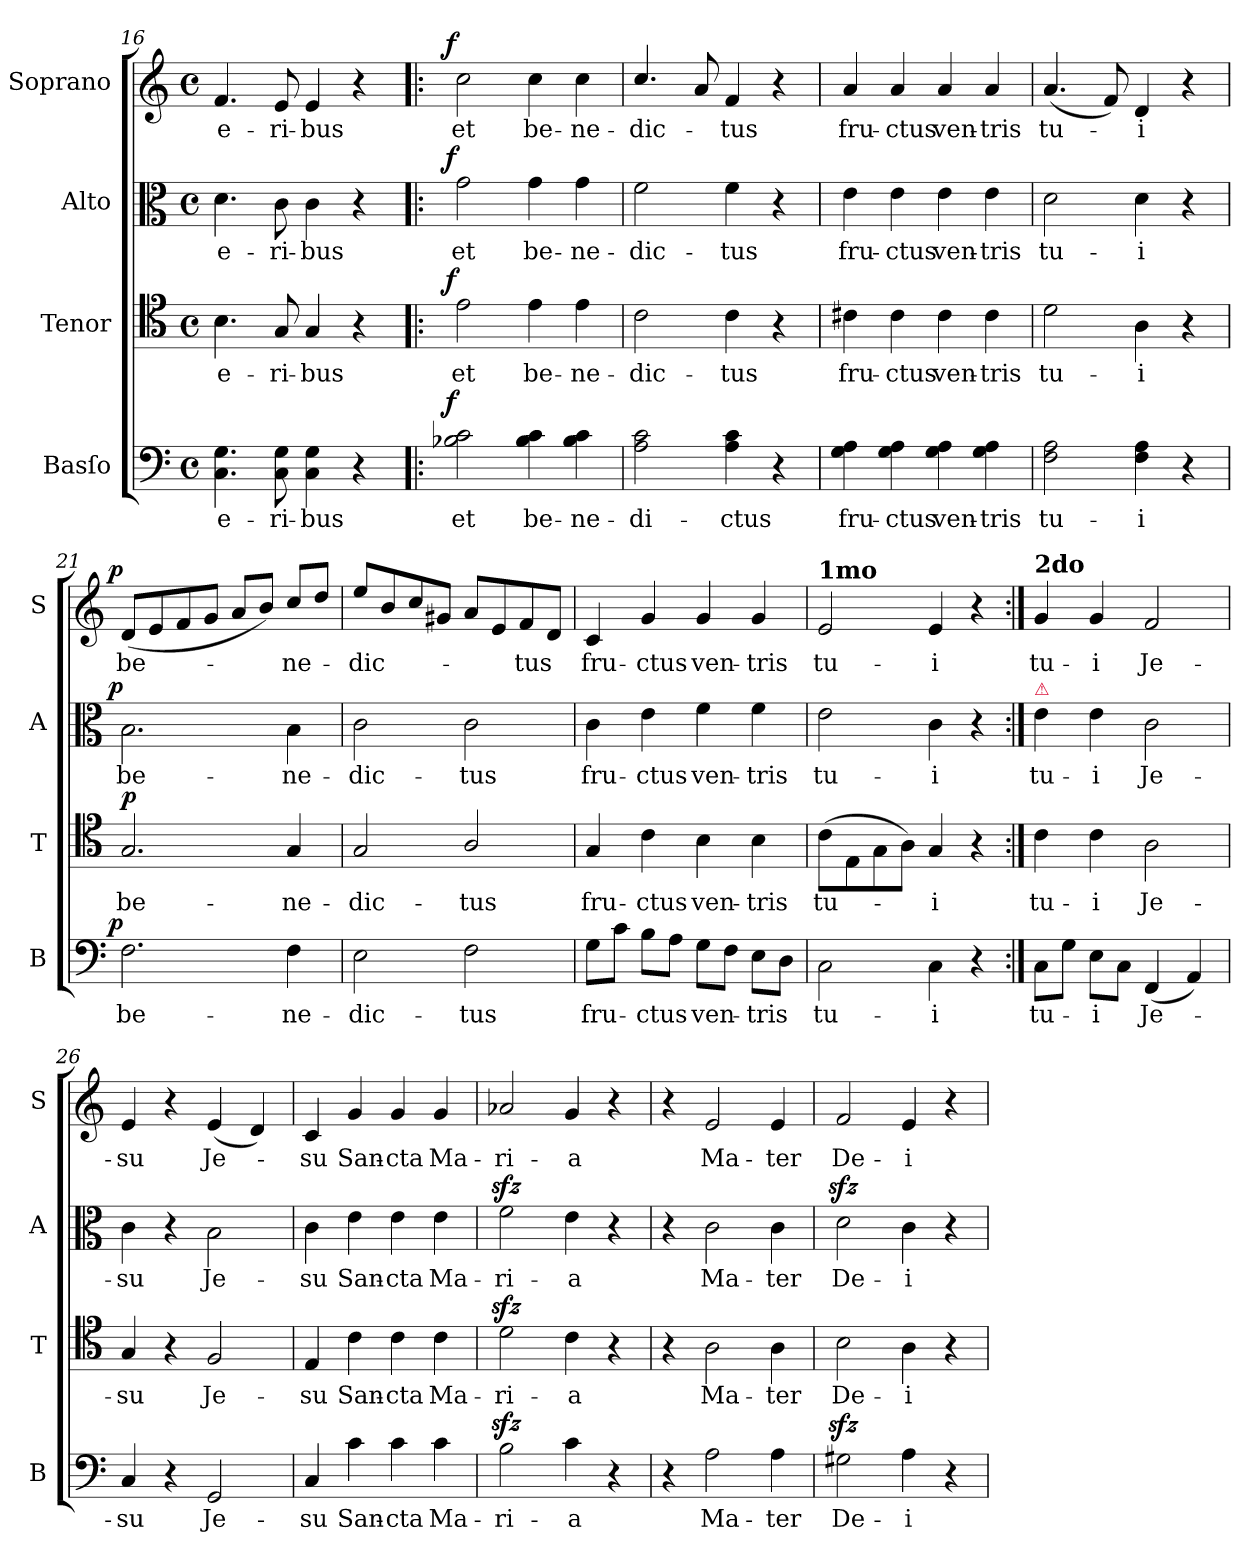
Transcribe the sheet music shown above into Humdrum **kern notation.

**kern	**text	**dynam	**kern	**text	**dynam	**kern	**text	**dynam	**kern	**text	**dynam
*part4	*part4	*part4	*part3	*part3	*part3	*part2	*part2	*part2	*part1	*part1	*part1
*staff4	*staff4	*staff4	*staff3	*staff3	*staff3	*staff2	*staff2	*staff2	*staff1	*staff1	*staff1
*I"Basſo	*	*	*I"Tenor	*	*	*I"Alto	*	*	*I"Soprano	*	*
*I'B	*	*	*I'T	*	*	*I'A	*	*	*I'S	*	*
*clefF4	*	*	*clefC4	*	*	*clefC3	*	*	*clefG2	*	*
*k[]	*	*	*k[]	*	*	*k[]	*	*	*k[]	*	*
*C:	*	*	*C:	*	*	*C:	*	*	*C:	*	*
*M4/4	*	*	*M4/4	*	*	*M4/4	*	*	*M4/4	*	*
*met(c)	*	*	*met(c)	*	*	*met(c)	*	*	*met(c)	*	*
=16	=16	=16	=16	=16	=16	=16	=16	=16	=16	=16	=16
4.C\ 4.G\	-e-	.	4.B\	-e-	.	4.d\	-e-	.	4.f/	-e-	.
8C\ 8G\	-ri-	.	8G/	-ri-	.	8c\	-ri-	.	8e/	-ri-	.
4C\ 4G\	-bus	.	4G/	-bus	.	4c\	-bus	.	4e/	-bus	.
4r	.	.	4r	.	.	4r	.	.	4r	.	.
=17!|:	=17!|:	=17!|:	=17!|:	=17!|:	=17!|:	=17!|:	=17!|:	=17!|:	=17!|:	=17!|:	=17!|:
!	!	!LO:DY:b:rj	!	!	!LO:DY:b:rj	!	!	!LO:DY:b:rj	!	!	!LO:DY:b:rj
2B-X\ 2c\	et	f	2e\	et	f	2g\	et	f	2cc\	et	f
4B-\ 4c\	be-	.	4e\	be-	.	4g\	be-	.	4cc\	be-	.
4B-\ 4c\	-ne-	.	4e\	-ne-	.	4g\	-ne-	.	4cc\	-ne-	.
=18	=18	=18	=18	=18	=18	=18	=18	=18	=18	=18	=18
2A\ 2c\	-di-	.	2c\	-dic-	.	2f\	-dic-	.	4.cc/	-dic-	.
.	.	.	.	.	.	.	.	.	8a/	.	.
4A\ 4c\	-ctus	.	4c\	-tus	.	4f\	-tus	.	4f/	-tus	.
4r	.	.	4r	.	.	4r	.	.	4r	.	.
=19	=19	=19	=19	=19	=19	=19	=19	=19	=19	=19	=19
4G\ 4A\	fru-	.	4c#X\	fru-	.	4e\	fru-	.	4a/	fru-	.
4G\ 4A\	-ctus	.	4c#\	-ctus	.	4e\	-ctus	.	4a/	-ctus	.
4G\ 4A\	ven-	.	4c#\	ven-	.	4e\	ven-	.	4a/	ven-	.
4G\ 4A\	-tris	.	4c#\	-tris	.	4e\	-tris	.	4a/	-tris	.
=20	=20	=20	=20	=20	=20	=20	=20	=20	=20	=20	=20
2F\ 2A\	tu-	.	2d\	tu-	.	2d\	tu-	.	(4.a/	tu-	.
.	.	.	.	.	.	.	.	.	8f/)	.	.
4F\ 4A\	-i	.	4A\	-i	.	4d\	-i	.	4d/	-i	.
4r	.	.	4r	.	.	4r	.	.	4r	.	.
=21	=21	=21	=21	=21	=21	=21	=21	=21	=21	=21	=21
!	!	!LO:DY:b:rj	!	!	!LO:DY:a	!	!	!LO:DY:b:rj	!	!	!LO:DY:b:rj
2.F\	be-	p	2.G/	be-	p	2.B\	be-	p	(8d/L	be-	p
.	.	.	.	.	.	.	.	.	8e/	.	.
.	.	.	.	.	.	.	.	.	8f/	.	.
.	.	.	.	.	.	.	.	.	8g/J	.	.
.	.	.	.	.	.	.	.	.	8a/L	.	.
.	.	.	.	.	.	.	.	.	8b/J)	.	.
4F\	-ne-	.	4G/	-ne-	.	4B\	-ne-	.	8cc/L	-ne-	.
.	.	.	.	.	.	.	.	.	8dd/J	.	.
=22	=22	=22	=22	=22	=22	=22	=22	=22	=22	=22	=22
2E\	-dic-	.	2G/	-dic-	.	2c\	-dic-	.	8ee/L	-dic-	.
.	.	.	.	.	.	.	.	.	8b/	.	.
.	.	.	.	.	.	.	.	.	8cc/	.	.
.	.	.	.	.	.	.	.	.	8g#X/J	.	.
2F\	-tus	.	2A/	-tus	.	2c\	-tus	.	8a/L	.	.
.	.	.	.	.	.	.	.	.	8e/	.	.
.	.	.	.	.	.	.	.	.	8f/	-tus	.
.	.	.	.	.	.	.	.	.	8d/J	.	.
=23	=23	=23	=23	=23	=23	=23	=23	=23	=23	=23	=23
8G\L	fru-	.	4G/	fru-	.	4c\	fru-	.	4c/	fru-	.
8c\J	.	.	.	.	.	.	.	.	.	.	.
8B\L	-ctus	.	4c\	-ctus	.	4e\	-ctus	.	4g/	-ctus	.
8A\J	.	.	.	.	.	.	.	.	.	.	.
8G\L	ven-	.	4B\	ven-	.	4f\	ven-	.	4g/	ven-	.
8F\J	.	.	.	.	.	.	.	.	.	.	.
8E\L	-tris	.	4B\	-tris	.	4f\	-tris	.	4g/	-tris	.
8D\J	.	.	.	.	.	.	.	.	.	.	.
=24	=24	=24	=24	=24	=24	=24	=24	=24	=24	=24	=24
!	!	!	!	!	!	!	!	!	!LO:TX:a:B:t=1mo	!	!
2C\	tu-	.	(8c\L	tu-	.	2e\	tu-	.	2e/	tu-	.
.	.	.	8E\	.	.	.	.	.	.	.	.
.	.	.	8G\	.	.	.	.	.	.	.	.
.	.	.	8A\J)	.	.	.	.	.	.	.	.
4C\	-i	.	4G/	-i	.	4c\	-i	.	4e/	-i	.
4r	.	.	4r	.	.	4r	.	.	4r	.	.
=25:|!	=25:|!	=25:|!	=25:|!	=25:|!	=25:|!	=25:|!	=25:|!	=25:|!	=25:|!	=25:|!	=25:|!
!	!	!	!	!	!	!	!	!	!LO:TX:a:B:t=2do	!	!
!	!	!	!	!	!	!LO:TX:a:color=crimson:t=⚠	!	!	!	!	!
8C\L	tu-	.	4c\	tu-	.	4e\	tu-	.	4g/	tu-	.
8G\J	.	.	.	.	.	.	.	.	.	.	.
8E\L	-i	.	4c\	-i	.	4e\	-i	.	4g/	-i	.
8C\J	.	.	.	.	.	.	.	.	.	.	.
(4FF/	Je-	.	2A\	Je-	.	2c\	Je-	.	2f/	Je-	.
4AA/)	.	.	.	.	.	.	.	.	.	.	.
=26	=26	=26	=26	=26	=26	=26	=26	=26	=26	=26	=26
4C/	-su	.	4G/	-su	.	4c\	-su	.	4e/	-su	.
4r	.	.	4r	.	.	4r	.	.	4r	.	.
2GG/	Je-	.	2F/	Je-	.	2B\	Je-	.	(4e/	Je-	.
.	.	.	.	.	.	.	.	.	4d/)	.	.
=27	=27	=27	=27	=27	=27	=27	=27	=27	=27	=27	=27
4C/	-su	.	4E/	-su	.	4c\	-su	.	4c/	-su	.
4c\	San-	.	4c\	San-	.	4e\	San-	.	4g/	San-	.
4c\	-cta	.	4c\	-cta	.	4e\	-cta	.	4g/	-cta	.
4c\	Ma-	.	4c\	Ma-	.	4e\	Ma-	.	4g/	Ma-	.
=28	=28	=28	=28	=28	=28	=28	=28	=28	=28	=28	=28
2Bzz<\	-ri-	.	2dzz<\	-ri-	.	2fzz<\	-ri-	.	2a-X/	-ri-	.
4c\	-a	.	4c\	-a	.	4e\	-a	.	4g/	-a	.
4r	.	.	4r	.	.	4r	.	.	4r	.	.
=29	=29	=29	=29	=29	=29	=29	=29	=29	=29	=29	=29
4r	.	.	4r	.	.	4r	.	.	4r	.	.
2A\	Ma-	.	2A\	Ma-	.	2c\	Ma-	.	2e/	Ma-	.
4A\	-ter	.	4A\	-ter	.	4c\	-ter	.	4e/	-ter	.
=30	=30	=30	=30	=30	=30	=30	=30	=30	=30	=30	=30
2G#Xzz<\	De-	.	2B\	De-	.	2dzz<\	De-	.	2f/	De-	.
4A\	-i	.	4A\	-i	.	4c\	-i	.	4e/	-i	.
4r	.	.	4r	.	.	4r	.	.	4r	.	.
=	=	=	=	=	=	=	=	=	=	=	=
*-	*-	*-	*-	*-	*-	*-	*-	*-	*-	*-	*-
